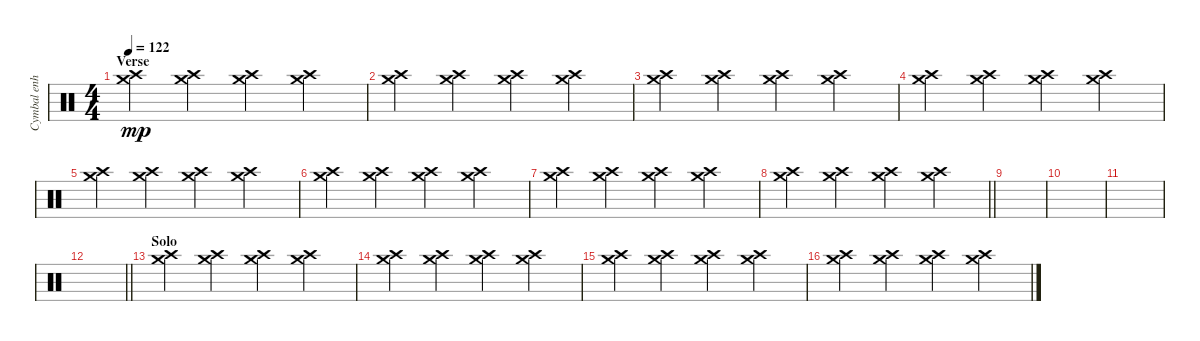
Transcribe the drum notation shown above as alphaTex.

\track ("Cymbal enhancement" "Cymbal enh") {instrument percussion}
\staff {score}
\articulation defaults
\ts (4 4)
\section ("" "Verse")
\tempo 122
\clef neutral
\ks c
("Crash high (hit)" "Crash medium (hit)").4{dy mp} ("Crash high (hit)" "Crash medium (hit)").4 ("Crash high (hit)" "Crash medium (hit)").4 ("Crash high (hit)" "Crash medium (hit)").4 |
("Crash high (hit)" "Crash medium (hit)").4 ("Crash high (hit)" "Crash medium (hit)").4 ("Crash high (hit)" "Crash medium (hit)").4 ("Crash high (hit)" "Crash medium (hit)").4 |
("Crash high (hit)" "Crash medium (hit)").4 ("Crash high (hit)" "Crash medium (hit)").4 ("Crash high (hit)" "Crash medium (hit)").4 ("Crash high (hit)" "Crash medium (hit)").4 |
("Crash high (hit)" "Crash medium (hit)").4 ("Crash high (hit)" "Crash medium (hit)").4 ("Crash high (hit)" "Crash medium (hit)").4 ("Crash high (hit)" "Crash medium (hit)").4 |
("Crash high (hit)" "Crash medium (hit)").4 ("Crash high (hit)" "Crash medium (hit)").4 ("Crash high (hit)" "Crash medium (hit)").4 ("Crash high (hit)" "Crash medium (hit)").4 |
("Crash high (hit)" "Crash medium (hit)").4 ("Crash high (hit)" "Crash medium (hit)").4 ("Crash high (hit)" "Crash medium (hit)").4 ("Crash high (hit)" "Crash medium (hit)").4 |
("Crash high (hit)" "Crash medium (hit)").4 ("Crash high (hit)" "Crash medium (hit)").4 ("Crash high (hit)" "Crash medium (hit)").4 ("Crash high (hit)" "Crash medium (hit)").4 |
\barLineRight lightlight
("Crash high (hit)" "Crash medium (hit)").4 ("Crash high (hit)" "Crash medium (hit)").4 ("Crash high (hit)" "Crash medium (hit)").4 ("Crash high (hit)" "Crash medium (hit)").4 |
\section ("" "")
|
|
|
\barLineRight lightlight
|
\section ("" "Solo")
("Crash high (hit)" "Crash medium (hit)").4 ("Crash high (hit)" "Crash medium (hit)").4 ("Crash high (hit)" "Crash medium (hit)").4 ("Crash high (hit)" "Crash medium (hit)").4 |
("Crash high (hit)" "Crash medium (hit)").4 ("Crash high (hit)" "Crash medium (hit)").4 ("Crash high (hit)" "Crash medium (hit)").4 ("Crash high (hit)" "Crash medium (hit)").4 |
("Crash high (hit)" "Crash medium (hit)").4 ("Crash high (hit)" "Crash medium (hit)").4 ("Crash high (hit)" "Crash medium (hit)").4 ("Crash high (hit)" "Crash medium (hit)").4 |
("Crash high (hit)" "Crash medium (hit)").4 ("Crash high (hit)" "Crash medium (hit)").4 ("Crash high (hit)" "Crash medium (hit)").4 ("Crash high (hit)" "Crash medium (hit)").4
